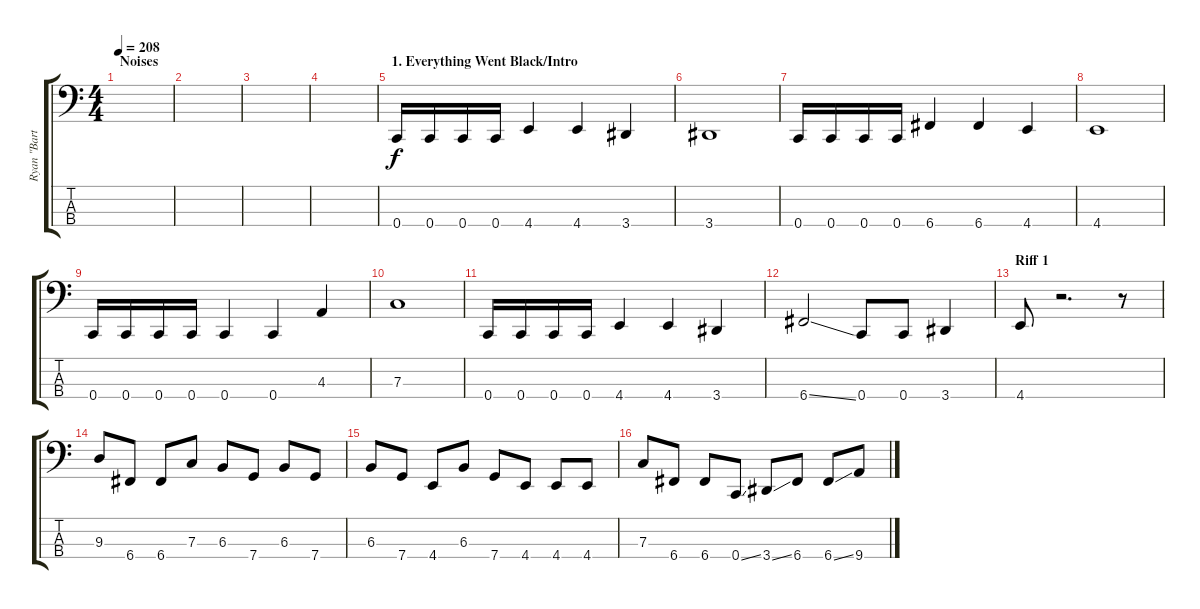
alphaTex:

\track ("Ryan \"Bart\" Williams [Bass (Since 2007)]" "Ryan \"Bart") {instrument electricbassfinger}
\staff {score tabs}
\tuning (Eb2 Bb1 F1 C1) {hide}
\ts (4 4)
\section ("" "Noises")
\tempo 208
\clef f4
\ks c
|
|
|
|
\section ("" "1. Everything Went Black/Intro")
0.4.16 0.4.16 0.4.16 0.4.16 4.4.4 4.4.4 3.4.4 |
3.4.1 |
0.4.16 0.4.16 0.4.16 0.4.16 6.4.4 6.4.4 4.4.4 |
4.4.1 |
0.4.16 0.4.16 0.4.16 0.4.16 0.4.4 0.4.4 4.3.4 |
7.3.1 |
0.4.16 0.4.16 0.4.16 0.4.16 4.4.4 4.4.4 3.4.4 |
6.4{ss}.2 0.4.8 0.4.8 3.4.4 |
\section ("" "Riff 1")
4.4.8 r.2{d} r.8 |
9.3.8 6.4.8 6.4.8 7.3.8 6.3.8 7.4.8 6.3.8 7.4.8 |
6.3.8 7.4.8 4.4.8 6.3.8 7.4.8 4.4.8 4.4.8 4.4.8 |
7.3.8 6.4.8 6.4.8 0.4{ss}.8 3.4{ss}.8 6.4.8 6.4{ss}.8 9.4.8
